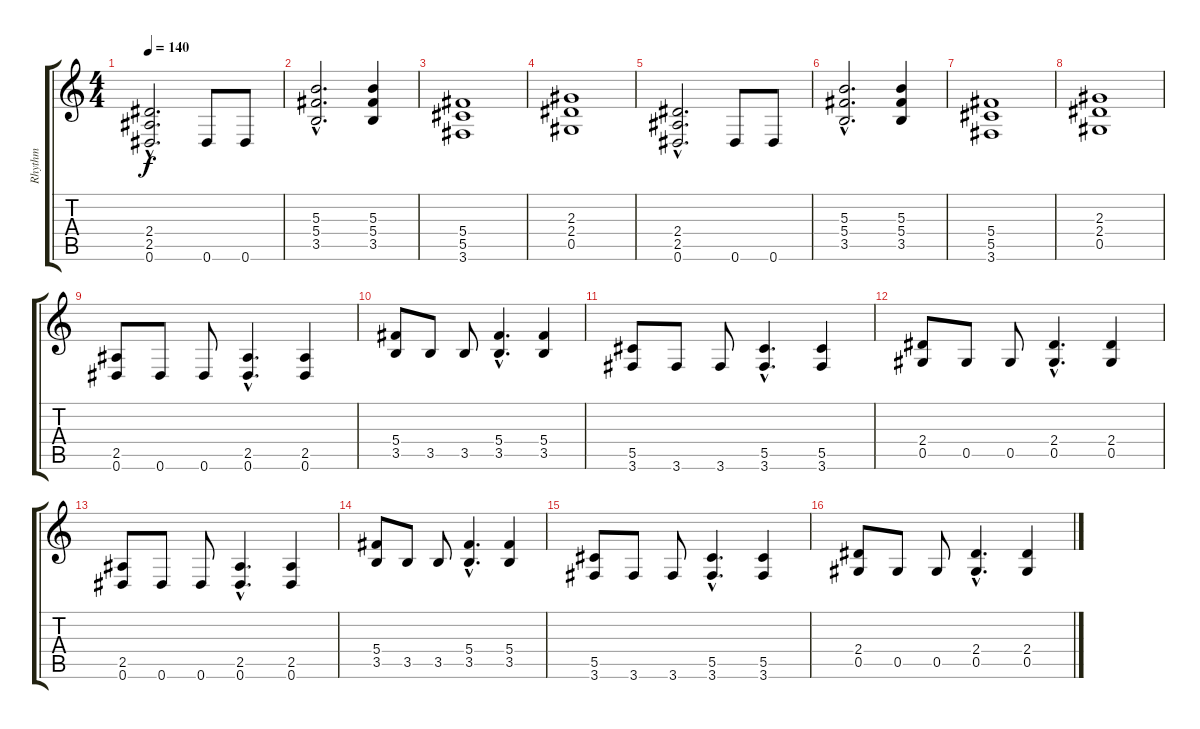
\track ("Rhythm" "Rhythm") {instrument distortionguitar}
\staff {score tabs}
\tuning (Eb4 Bb3 Gb3 Db3 Ab2 Eb2) {hide}
\ts (4 4)
\tempo 140
\clef g2
\ks c
(2.4{hac} 2.5{hac} 0.6{hac}).2{d dy f} 0.6.8 0.6.8 |
(5.3{hac} 5.4{hac} 3.5{hac}).2{d} (5.3 5.4 3.5).4 |
(5.4 5.5 3.6).1 |
(2.3 2.4 0.5).1 |
(2.4{hac} 2.5{hac} 0.6{hac}).2{d} 0.6.8 0.6.8 |
(5.3{hac} 5.4{hac} 3.5{hac}).2{d} (5.3 5.4 3.5).4 |
(5.4 5.5 3.6).1 |
(2.3 2.4 0.5).1 |
(2.5 0.6).8 0.6.8 0.6.8 (2.5{hac} 0.6{hac}).4{d} (2.5 0.6).4 |
(5.4 3.5).8 3.5.8 3.5.8 (5.4{hac} 3.5{hac}).4{d} (5.4 3.5).4 |
(5.5 3.6).8 3.6.8 3.6.8 (5.5{hac} 3.6{hac}).4{d} (5.5 3.6).4 |
(2.4 0.5).8 0.5.8 0.5.8 (2.4{hac} 0.5{hac}).4{d} (2.4 0.5).4 |
(2.5 0.6).8 0.6.8 0.6.8 (2.5{hac} 0.6{hac}).4{d} (2.5 0.6).4 |
(5.4 3.5).8 3.5.8 3.5.8 (5.4{hac} 3.5{hac}).4{d} (5.4 3.5).4 |
(5.5 3.6).8 3.6.8 3.6.8 (5.5{hac} 3.6{hac}).4{d} (5.5 3.6).4 |
(2.4 0.5).8 0.5.8 0.5.8 (2.4{hac} 0.5{hac}).4{d} (2.4 0.5).4
